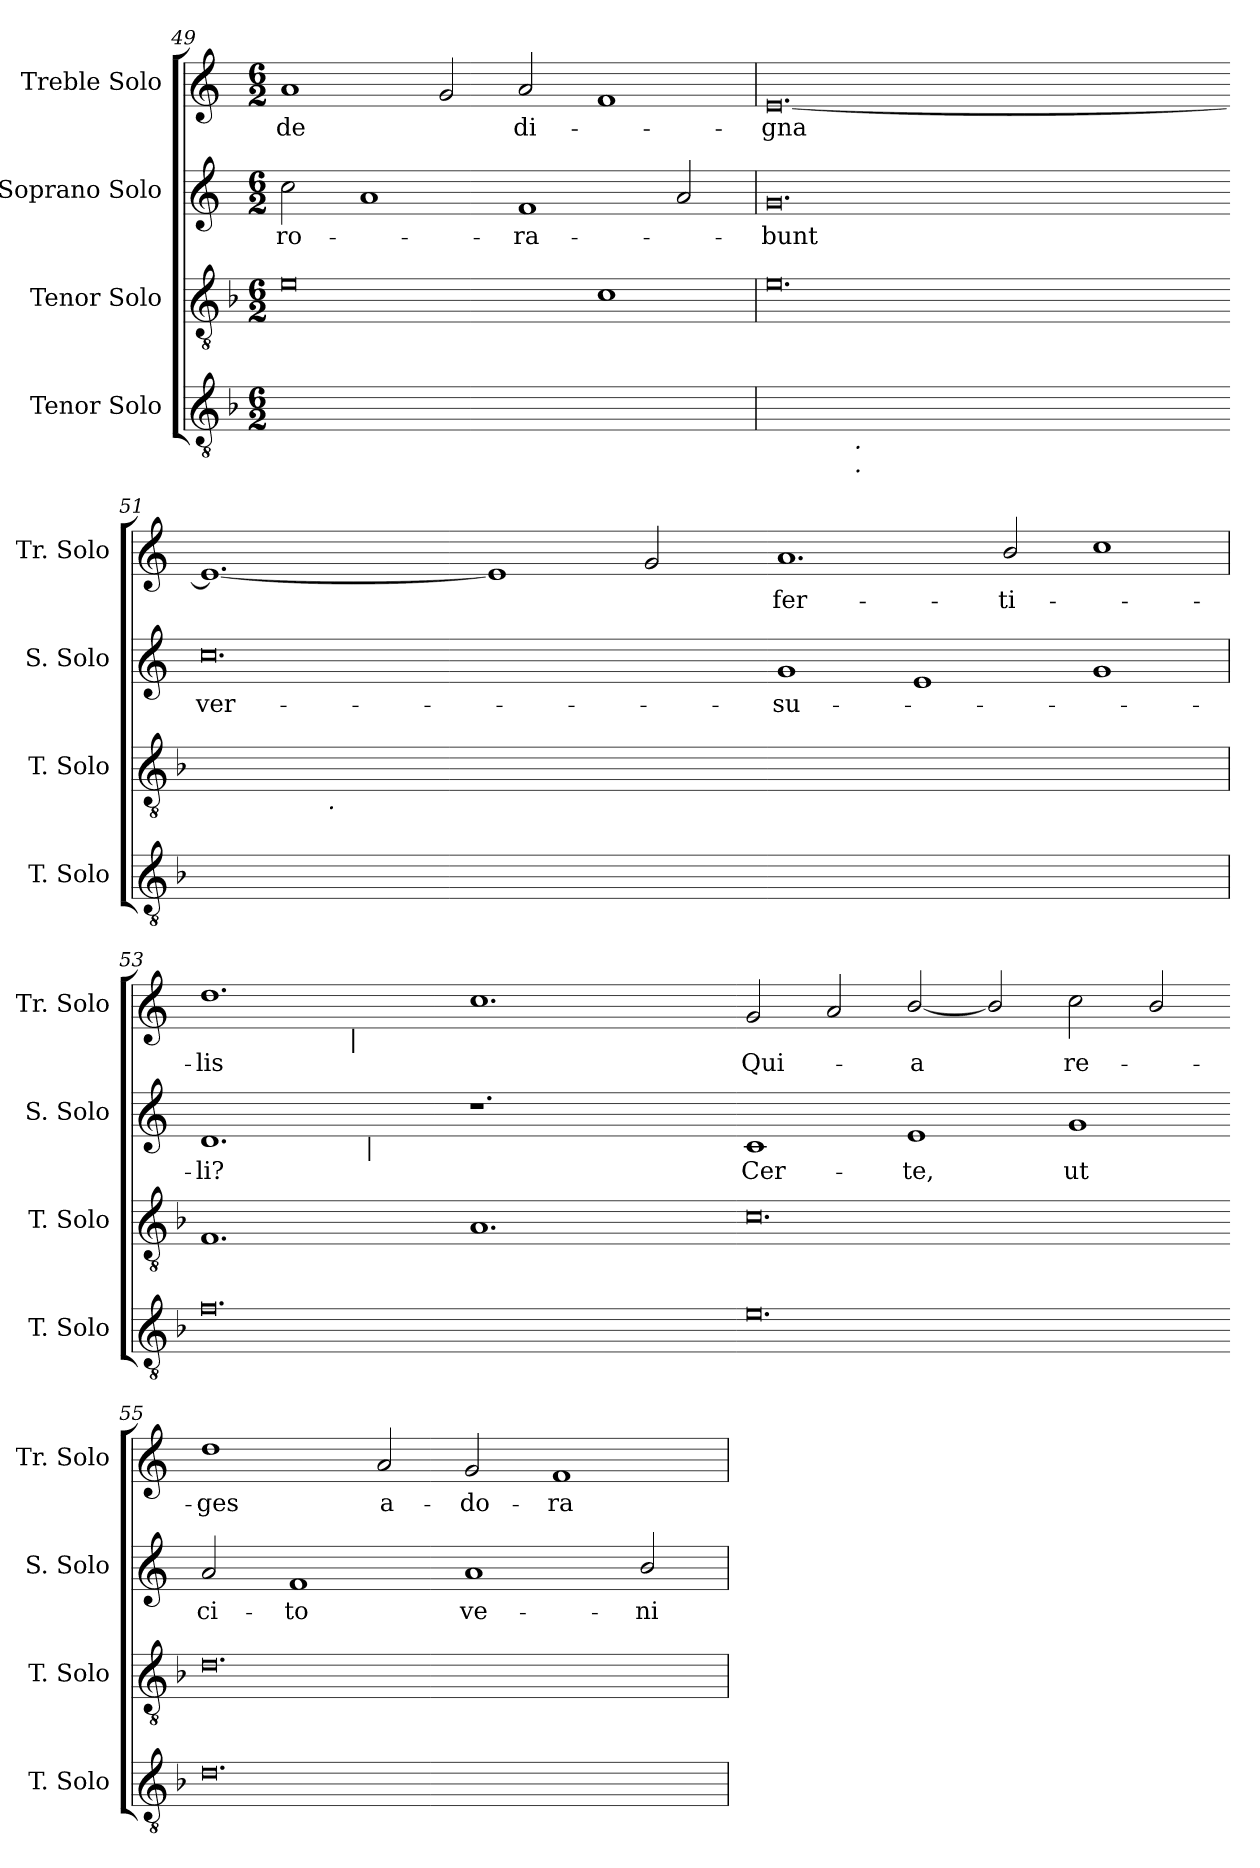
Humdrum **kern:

**kern	**kern	**kern	**text	**kern	**text
*part4	*part3	*part2	*part2	*part1	*part1
*staff4	*staff3	*staff2	*staff2	*staff1	*staff1
*I"Tenor Solo	*I"Tenor Solo	*I"Soprano Solo	*	*I"Treble Solo	*
*I'T. Solo	*I'T. Solo	*I'S. Solo	*	*I'Tr. Solo	*
*clefGv2	*clefGv2	*clefG2	*	*clefG2	*
*ITrd7c12	*ITrd7c12	*	*	*	*
*k[b-]	*k[b-]	*k[]	*	*k[]	*
*F:	*F:	*C:	*	*C:	*
*M6/2	*M6/2	*M6/2	*	*M6/2	*
=49	=49	=49	=49	=49	=49
!	!	!	!LO:LY:b:color=#000000	!	!
!	!	!	!	!	!LO:LY:b:color=#000000
0.AAiyy]	0Ei	2cci\	-ro-	1ai	-de
.	.	1ai	.	.	.
.	.	.	.	2gi/	.
!	!	!	!LO:LY:b:color=#000000	!	!
!	!	!	!	!	!LO:LY:b:color=#000000
.	.	1fi	-ra-	2ai/	di-
.	1Ci	.	.	1fi	.
.	.	2ai/	.	.	.
=50	=50	=50	=50	=50	=50
!	!	!	!LO:LY:b:color=#000000	!	!
!	!	!	!	!	!LO:LY:b:color=#000000
*^	*	*	*	*	*
[>0.Ciyy	2ryy	0.Ei	0.gi	-bunt	[<0.ei	-gna
.	128.ryy	.	.	.	.	.
!	!LO:TX:b:i:t=.	!	!	!	!	!
!	!LO:TX:b:i:t=.	!	!	!	!	!
.	1ryy	.	.	.	.	.
.	1ryy	.	.	.	.	.
.	4ryy	.	.	.	.	.
.	8ryy	.	.	.	.	.
.	16ryy	.	.	.	.	.
.	32ryy	.	.	.	.	.
.	64ryy	.	.	.	.	.
.	256ryy	.	.	.	.	.
*v	*v	*	*	*	*	*
=51-	=51-	=51-	=51-	=51-	=51-
*^	*	*	*	*	*
!	!	!	!	!LO:LY:b:color=#000000	!	!
*v	*v	*^	*	*	*	*
0.Ciyy_>	[>0.Ciyy	4ryy	0.cci	ver-	1.ei_<	.
.	.	8ryy	.	.	.	.
.	.	16ryy	.	.	.	.
.	.	512.ryy	.	.	.	.
!	!	!LO:TX:b:i:t=.	!	!	!	!
.	.	1ryy	.	.	.	.
.	.	1ryy	.	.	.	.
.	.	.	.	.	1ei]	.
.	.	2ryy	.	.	.	.
.	.	.	.	.	2gi/	.
.	.	32ryy	.	.	.	.
.	.	64ryy	.	.	.	.
.	.	128ryy	.	.	.	.
.	.	256ryy	.	.	.	.
.	.	1024ryy	.	.	.	.
*	*v	*v	*	*	*	*
=52-	=52-	=52-	=52-	=52-	=52-
*	*^	*	*	*	*
!	!	!	!	!LO:LY:b:color=#000000	!	!
*	*v	*v	*	*	*	*
*	*^	*	*	*	*
!	!	!	!	!	!	!LO:LY:b:color=#000000
*	*v	*v	*	*	*	*
0.Ciyy]	0.Ciyy]	1gi	-su-	1.ai	fer-
.	.	1ei	.	.	.
!	!	!	!	!	!LO:LY:b:color=#000000
.	.	.	.	2bi/	-ti-
.	.	1gi	.	1cci	.
!!LO:LB:g=z
=53	=53	=53	=53	=53	=53
!	!	!	!LO:LY:b:color=#000000	!	!
!	!	!	!	!	!LO:LY:b:color=#000000
*	*	*^	*	*^	*
0.Fi	1.FFi	1.di	2ryy	-li?	1.ddi	2ryy	-lis
.	.	.	8ryy	.	.	8ryy	.
.	.	.	16ryy	.	.	16ryy	.
.	.	.	32ryy	.	.	64ryy	.
!	!	!	!	!	!	!LO:TX:b:i:t=|	!
.	.	.	.	.	.	1ryy	.
.	.	.	128ryy	.	.	.	.
!	!	!	!LO:TX:b:i:t=|	!	!	!	!
.	.	.	1ryy	.	.	.	.
.	1.AAi	1.r	.	.	1.cci	.	.
.	.	.	.	.	.	1ryy	.
.	.	.	1ryy	.	.	.	.
.	.	.	.	.	.	4ryy	.
.	.	.	4ryy	.	.	.	.
.	.	.	.	.	.	32.ryy	.
.	.	.	64.ryy	.	.	.	.
*	*	*v	*v	*	*	*	*
*	*	*	*	*v	*v	*
=54-	=54-	=54-	=54-	=54-	=54-
*	*	*^	*	*^	*
!	!	!	!	!LO:LY:b:color=#000000	!	!	!
*	*	*v	*v	*	*	*	*
*	*	*	*	*v	*v	*
*	*	*^	*	*^	*
!	!	!	!	!	!	!	!LO:LY:b:color=#000000
*	*	*v	*v	*	*	*	*
*	*	*	*	*v	*v	*
0.Ei	0.Ci	1ci	Cer-	2gi/	Qui-
.	.	.	.	2ai/	.
!	!	!	!LO:LY:b:color=#000000	!	!
!	!	!	!	!	!LO:LY:b:color=#000000
.	.	1ei	-te,	[<2bi/	-a
.	.	.	.	2bi/]	.
!	!	!	!LO:LY:b:color=#000000	!	!
!	!	!	!	!	!LO:LY:b:color=#000000
.	.	1gi	ut	2cci\	re-
.	.	.	.	2bi/	.
=55-	=55-	=55-	=55-	=55-	=55-
!	!	!	!LO:LY:b:color=#000000	!	!
!	!	!	!	!	!LO:LY:b:color=#000000
0.Di	0.Di	2ai/	ci-	1ddi	-ges
!	!	!	!LO:LY:b:color=#000000	!	!
.	.	1fi	-to	.	.
!	!	!	!	!	!LO:LY:b:color=#000000
.	.	.	.	2ai/	a-
!	!	!	!LO:LY:b:color=#000000	!	!
!	!	!	!	!	!LO:LY:b:color=#000000
.	.	1ai	ve-	2gi/	-do-
!	!	!	!	!	!LO:LY:b:color=#000000
.	.	.	.	1fi	-ra-
!	!	!	!LO:LY:b:color=#000000	!	!
.	.	2bi/	-ni-	.	.
=	=	=	=	=	=
*-	*-	*-	*-	*-	*-
